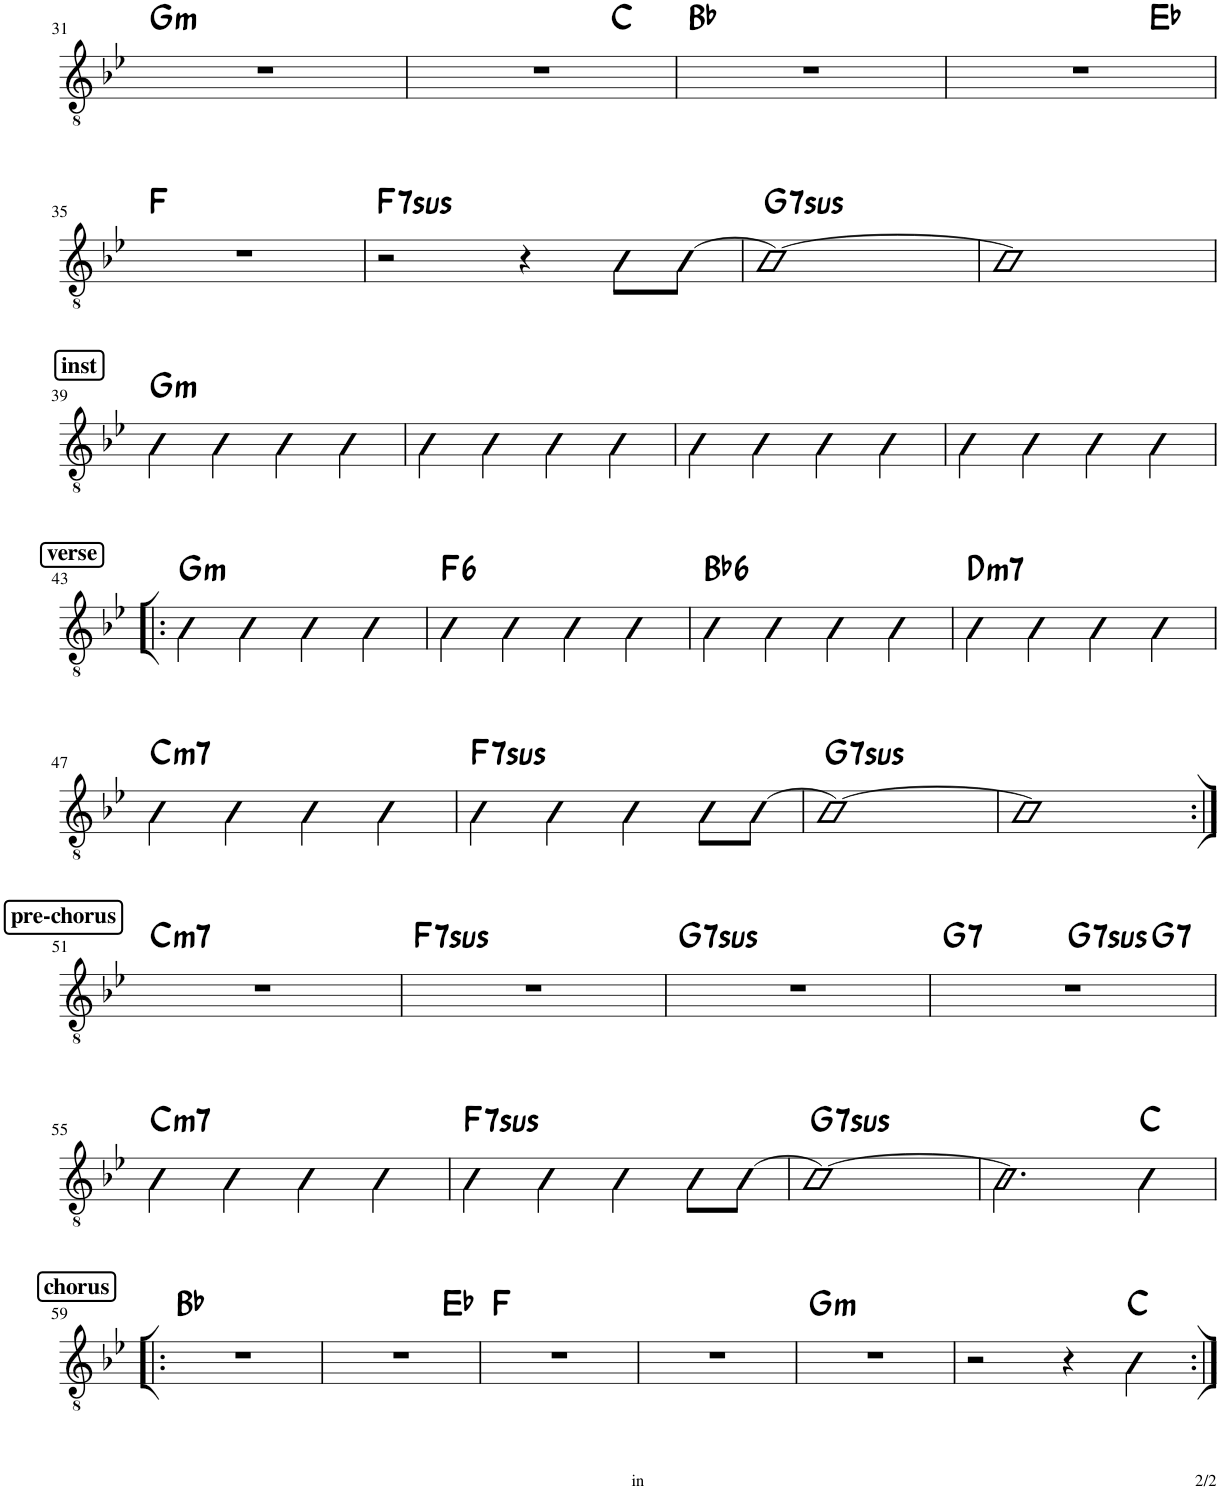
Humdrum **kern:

**kern	**harte
*part1	*part1
*staff1	*
*I"Classical Guitar	*
*I'Guit.	*
!!LO:PB:g=z
*clefGv2	*
*k[b-e-]	*
*M4/4	*
=31	=31
!	!LO:H:kt=m
1r	G:min
=32	=32
*^	*
1r	2.ryy	.
.	4ryy	C:maj
*v	*v	*
=33	=33
1r	Bb:maj
=34	=34
*^	*
1r	2.ryy	.
.	4ryy	Eb:maj
*v	*v	*
!!LO:LB:g=z
=35	=35
1r	F:maj
=36	=36
!	!LO:H:kt=7sus
2r	F:sus4(7)
4r	.
8F\L	.
[8G\J	.
=37	=37
!	!LO:H:kt=7sus
1G_	G:sus4(7)
=38	=38
1G]	.
!!LO:LB:g=z
!!LO:REH:place=s1:a:B:cj:fs=11:t=inst
=39	=39
!	!LO:H:kt=m
4G\	G:min
4G\	.
4G\	.
4G\	.
=40	=40
4G\	.
4G\	.
4G\	.
4G\	.
=41	=41
4G\	.
4G\	.
4G\	.
4G\	.
=42	=42
4G\	.
4G\	.
4G\	.
4G\	.
!!LO:LB:g=z
!!LO:REH:place=s1:a:B:cj:fs=11:t=verse
=43!|:	=43!|:
!	!LO:H:kt=m
4G\	G:min
4G\	.
4G\	.
4G\	.
=44	=44
!	!LO:H:kt=6
4F\	F:maj6
4F\	.
4F\	.
4F\	.
=45	=45
!	!LO:H:kt=6
4B-\	Bb:maj6
4B-\	.
4B-\	.
4B-\	.
=46	=46
!	!LO:H:kt=m7
4d\	D:min7
4d\	.
4d\	.
4d\	.
!!LO:LB:g=z
=47	=47
!	!LO:H:kt=m7
4c\	C:min7
4c\	.
4c\	.
4c\	.
=48	=48
!	!LO:H:kt=7sus
4F\	F:sus4(7)
4F\	.
4F\	.
8F\L	.
[8G\J	.
=49	=49
!	!LO:H:kt=7sus
1G_	G:sus4(7)
=50	=50
1G]	.
!!LO:LB:g=z
!!LO:REH:place=s1:a:B:cj:fs=11:t=pre-chorus
=51:|!	=51:|!
!	!LO:H:kt=m7
1r	C:min7
=52	=52
!	!LO:H:kt=7sus
1r	F:sus4(7)
=53	=53
!	!LO:H:kt=7sus
1r	G:sus4(7)
=54	=54
!	!LO:H:kt=7
*^	*
*	*^	*
1r	2ryy	2.ryy	G:7
!	!	!	!LO:H:kt=7sus
.	2ryy	.	G:sus4(7)
!	!	!	!LO:H:kt=7
.	.	4ryy	G:7
!!LO:LB:g=z	!!	!!
=55	=55	=55	=55
!	!	!	!LO:H:kt=m7
*v	*v	*v	*
4c\	C:min7
4c\	.
4c\	.
4c\	.
=56	=56
!	!LO:H:kt=7sus
4F\	F:sus4(7)
4F\	.
4F\	.
8F\L	.
[8G\J	.
=57	=57
!	!LO:H:kt=7sus
1G_	G:sus4(7)
=58	=58
2.G\]	.
4c\	C:maj
!!LO:LB:g=z
!!LO:REH:place=s1:a:B:cj:fs=11:t=chorus
=59!|:	=59!|:
1r	Bb:maj
=60	=60
*^	*
1r	2.ryy	.
.	4ryy	Eb:maj
*v	*v	*
=61	=61
1r	F:maj
=62	=62
1r	.
=63	=63
!	!LO:H:kt=m
1r	G:min
=64	=64
2r	.
4r	.
4c\	C:maj
=:|!	=:|!
*-	*-
